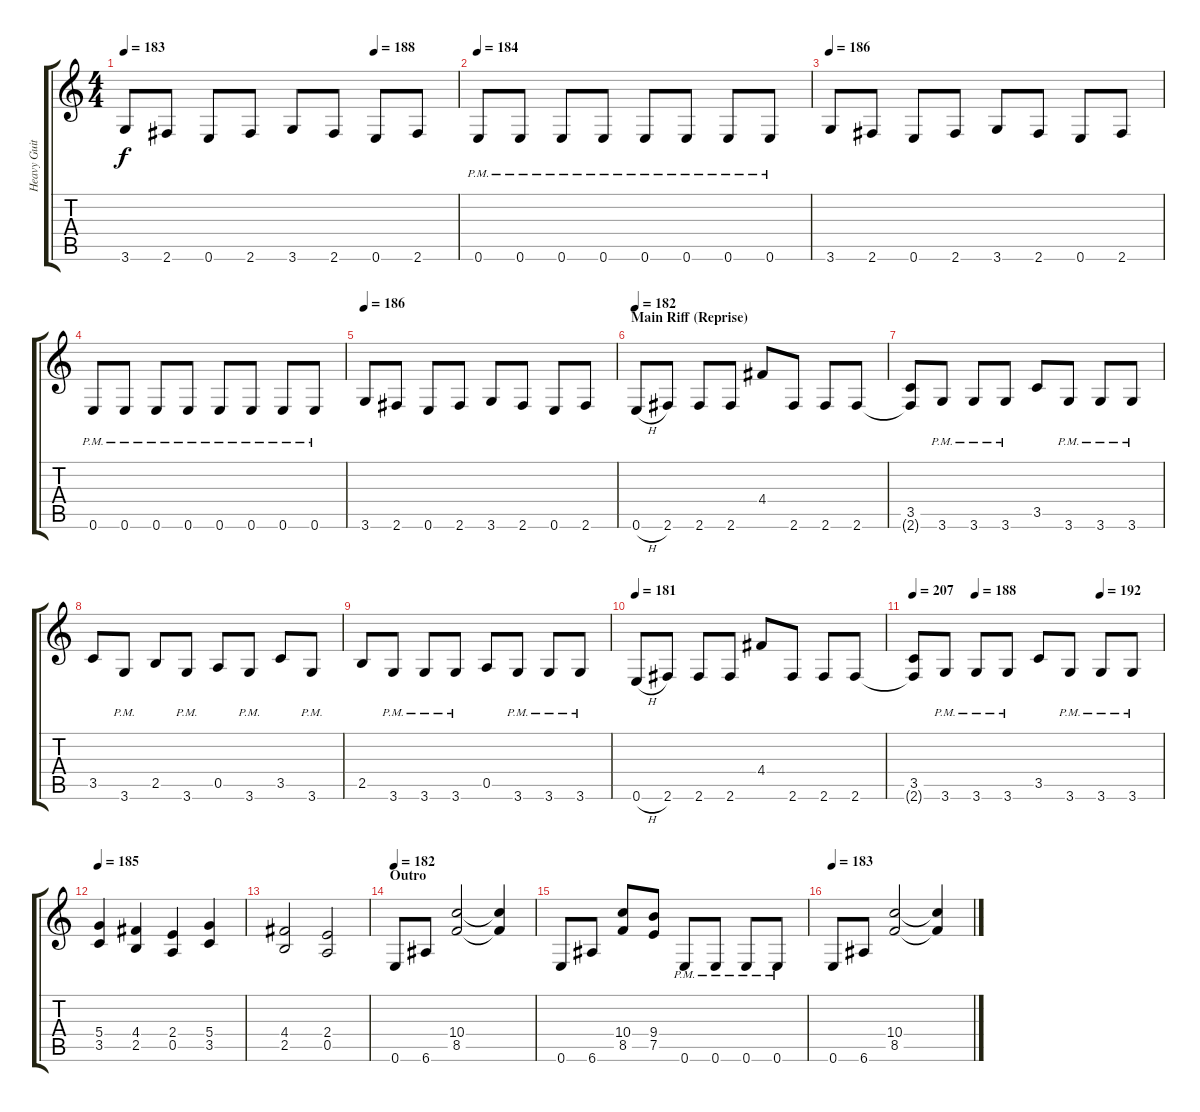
\track ("Heavy Guitar Right Channel" "Heavy Guit") {instrument overdrivenguitar}
\staff {score tabs}
\tuning (E4 B3 G3 D3 A2 E2) {hide}
\ts (4 4)
\tempo 183
\tempo (188 0.75)
\clef g2
\ks c
3.6.8{dy f} 2.6.8 0.6.8 2.6.8 3.6.8 2.6.8 0.6.8 2.6.8 |
\tempo 184
0.6{pm}.8 0.6{pm}.8 0.6{pm}.8 0.6{pm}.8 0.6{pm}.8 0.6{pm}.8 0.6{pm}.8 0.6{pm}.8 |
\tempo 186
3.6.8 2.6.8 0.6.8 2.6.8 3.6.8 2.6.8 0.6.8 2.6.8 |
0.6{pm}.8 0.6{pm}.8 0.6{pm}.8 0.6{pm}.8 0.6{pm}.8 0.6{pm}.8 0.6{pm}.8 0.6{pm}.8 |
\tempo 186
3.6.8 2.6.8 0.6.8 2.6.8 3.6.8 2.6.8 0.6.8 2.6.8 |
\section ("" "Main Riff (Reprise)")
\tempo 182
0.6{h}.8 2.6.8 2.6.8 2.6.8 4.4.8 2.6.8 2.6.8 2.6.8 |
(3.5 2.6{t}).8 3.6{pm}.8 3.6{pm}.8 3.6{pm}.8 3.5.8 3.6{pm}.8 3.6{pm}.8 3.6{pm}.8 |
3.5.8 3.6{pm}.8 2.5.8 3.6{pm}.8 0.5.8 3.6{pm}.8 3.5.8 3.6{pm}.8 |
2.5.8 3.6{pm}.8 3.6{pm}.8 3.6{pm}.8 0.5.8 3.6{pm}.8 3.6{pm}.8 3.6{pm}.8 |
\tempo 181
0.6{h}.8 2.6.8 2.6.8 2.6.8 4.4.8 2.6.8 2.6.8 2.6.8 |
\tempo 207
\tempo (188 0.25)
\tempo (192 0.75)
(3.5 2.6{t}).8 3.6{pm}.8 3.6{pm}.8 3.6{pm}.8 3.5.8 3.6{pm}.8 3.6{pm}.8 3.6{pm}.8 |
\tempo 185
(5.4 3.5).4 (4.4 2.5).4 (2.4 0.5).4 (5.4 3.5).4 |
(4.4 2.5).2 (2.4 0.5).2 |
\section ("" "Outro")
\tempo 182
0.6.8 6.6.8 (10.4 8.5).2 (10.4{t} 8.5{t}).4 |
0.6.8 6.6.8 (10.4 8.5).8 (9.4 7.5).8 0.6{pm}.8 0.6{pm}.8 0.6{pm}.8 0.6{pm}.8 |
\tempo 183
0.6.8 6.6.8 (10.4 8.5).2 (10.4{t} 8.5{t}).4
